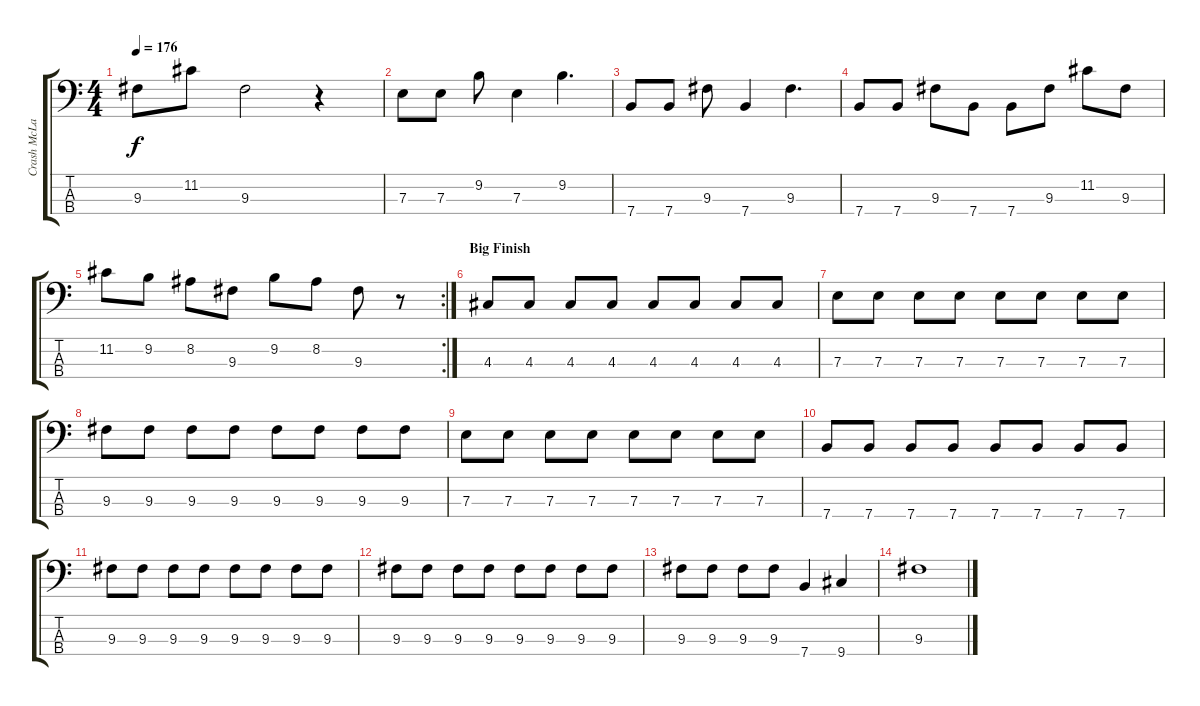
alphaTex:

\track ("Crash McLarson" "Crash McLa") {instrument electricbassfinger}
\staff {score tabs}
\tuning (G2 D2 A1 E1) {hide}
\ts (4 4)
\tempo 176
\clef f4
\ks c
9.3.8{dy f} 11.2.8 9.3.2 r.4 |
7.3.8 7.3.8 9.2.8 7.3.4 9.2.4{d} |
7.4.8 7.4.8 9.3.8 7.4.4 9.3.4{d} |
7.4.8 7.4.8 9.3.8 7.4.8 7.4.8 9.3.8 11.2.8 9.3.8 |
\rc 2
11.2.8 9.2.8 8.2.8 9.3.8 9.2.8 8.2.8 9.3.8 r.8 |
\section ("" "Big Finish")
4.3.8 4.3.8 4.3.8 4.3.8 4.3.8 4.3.8 4.3.8 4.3.8 |
7.3.8 7.3.8 7.3.8 7.3.8 7.3.8 7.3.8 7.3.8 7.3.8 |
9.3.8 9.3.8 9.3.8 9.3.8 9.3.8 9.3.8 9.3.8 9.3.8 |
7.3.8 7.3.8 7.3.8 7.3.8 7.3.8 7.3.8 7.3.8 7.3.8 |
7.4.8 7.4.8 7.4.8 7.4.8 7.4.8 7.4.8 7.4.8 7.4.8 |
9.3.8 9.3.8 9.3.8 9.3.8 9.3.8 9.3.8 9.3.8 9.3.8 |
9.3.8 9.3.8 9.3.8 9.3.8 9.3.8 9.3.8 9.3.8 9.3.8 |
9.3.8 9.3.8 9.3.8 9.3.8 7.4.4 9.4.4 |
9.3.1
